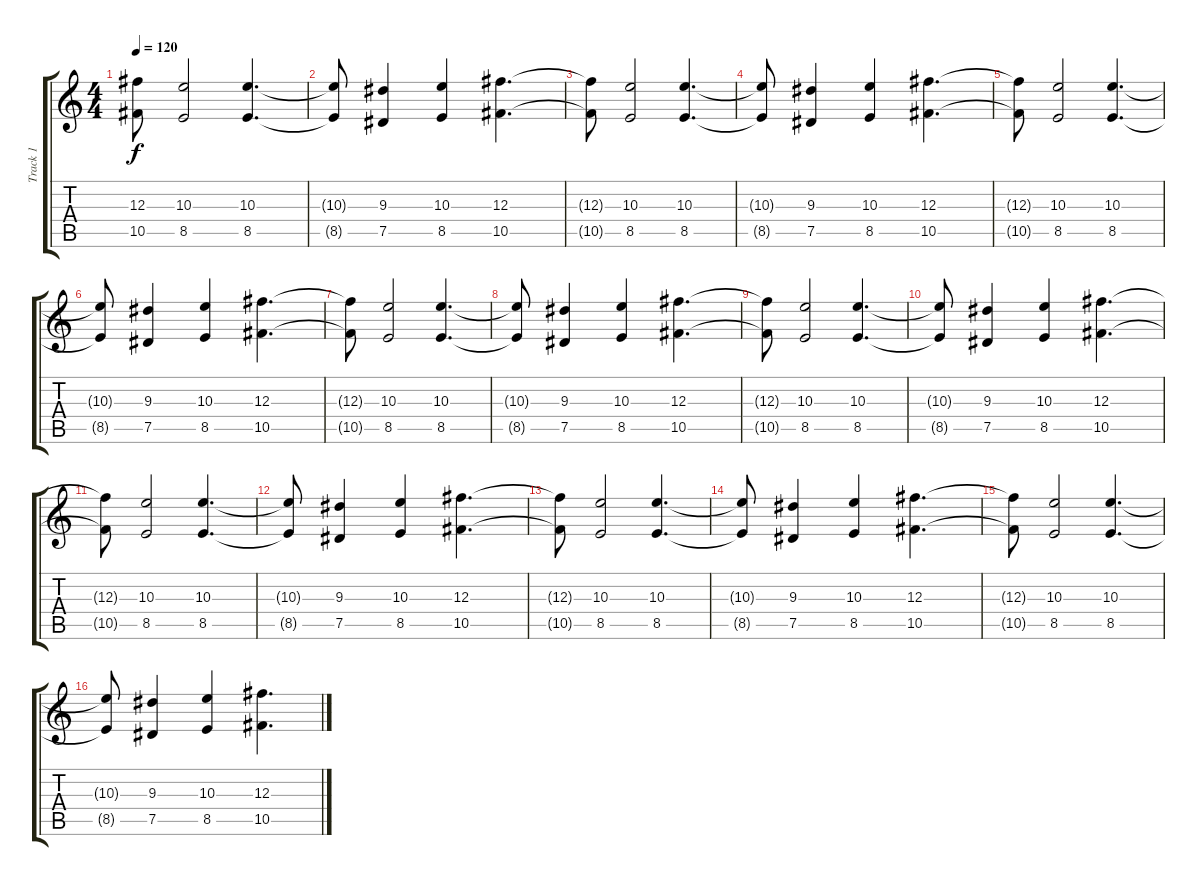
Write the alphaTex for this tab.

\track ("Track 1" "Track 1") {solo instrument distortionguitar}
\staff {score tabs}
\tuning (Eb4 Bb3 Gb3 Db3 Ab2 Db2) {hide}
\ts (4 4)
\tempo 120
\clef g2
\ks c
(12.3{t} 10.5{t}).8{dy f} (10.3 8.5).2 (10.3 8.5).4{d} |
(10.3{t} 8.5{t}).8 (9.3 7.5).4 (10.3 8.5).4 (12.3 10.5).4{d} |
(12.3{t} 10.5{t}).8 (10.3 8.5).2 (10.3 8.5).4{d} |
(10.3{t} 8.5{t}).8 (9.3 7.5).4 (10.3 8.5).4 (12.3 10.5).4{d} |
(12.3{t} 10.5{t}).8 (10.3 8.5).2 (10.3 8.5).4{d} |
(10.3{t} 8.5{t}).8 (9.3 7.5).4 (10.3 8.5).4 (12.3 10.5).4{d} |
(12.3{t} 10.5{t}).8 (10.3 8.5).2 (10.3 8.5).4{d} |
(10.3{t} 8.5{t}).8 (9.3 7.5).4 (10.3 8.5).4 (12.3 10.5).4{d} |
(12.3{t} 10.5{t}).8 (10.3 8.5).2 (10.3 8.5).4{d} |
(10.3{t} 8.5{t}).8 (9.3 7.5).4 (10.3 8.5).4 (12.3 10.5).4{d} |
(12.3{t} 10.5{t}).8 (10.3 8.5).2 (10.3 8.5).4{d} |
(10.3{t} 8.5{t}).8 (9.3 7.5).4 (10.3 8.5).4 (12.3 10.5).4{d} |
(12.3{t} 10.5{t}).8 (10.3 8.5).2 (10.3 8.5).4{d} |
(10.3{t} 8.5{t}).8 (9.3 7.5).4 (10.3 8.5).4 (12.3 10.5).4{d} |
(12.3{t} 10.5{t}).8 (10.3 8.5).2 (10.3 8.5).4{d} |
(10.3{t} 8.5{t}).8 (9.3 7.5).4 (10.3 8.5).4 (12.3 10.5).4{d}
